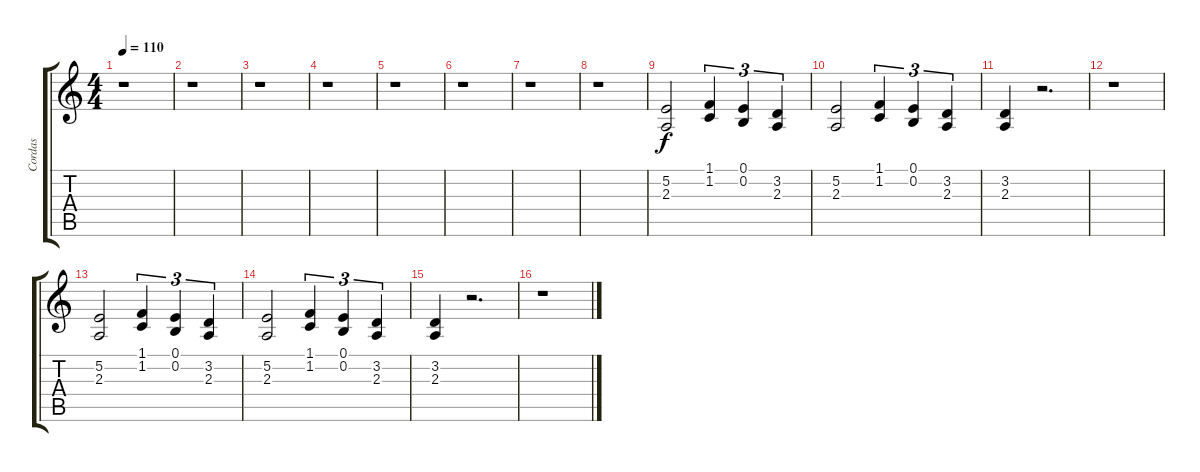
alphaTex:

\track ("Cordas" "Cordas") {instrument stringensemble1}
\staff {score tabs}
\tuning (E4 B3 G3 D3 A2 E2) {hide}
\ts (4 4)
\tempo 110
\clef g2
\ks c
r.1{dy f} |
r.1 |
r.1 |
r.1 |
r.1 |
r.1 |
r.1 |
r.1 |
(5.2 2.3).2 (1.1 1.2).4{tu (3 2)} (0.1 0.2).4{tu (3 2)} (3.2 2.3).4{tu (3 2)} |
(5.2 2.3).2 (1.1 1.2).4{tu (3 2)} (0.1 0.2).4{tu (3 2)} (3.2 2.3).4{tu (3 2)} |
(3.2 2.3).4 r.2{d} |
r.1 |
(5.2 2.3).2 (1.1 1.2).4{tu (3 2)} (0.1 0.2).4{tu (3 2)} (3.2 2.3).4{tu (3 2)} |
(5.2 2.3).2 (1.1 1.2).4{tu (3 2)} (0.1 0.2).4{tu (3 2)} (3.2 2.3).4{tu (3 2)} |
(3.2 2.3).4 r.2{d} |
r.1
